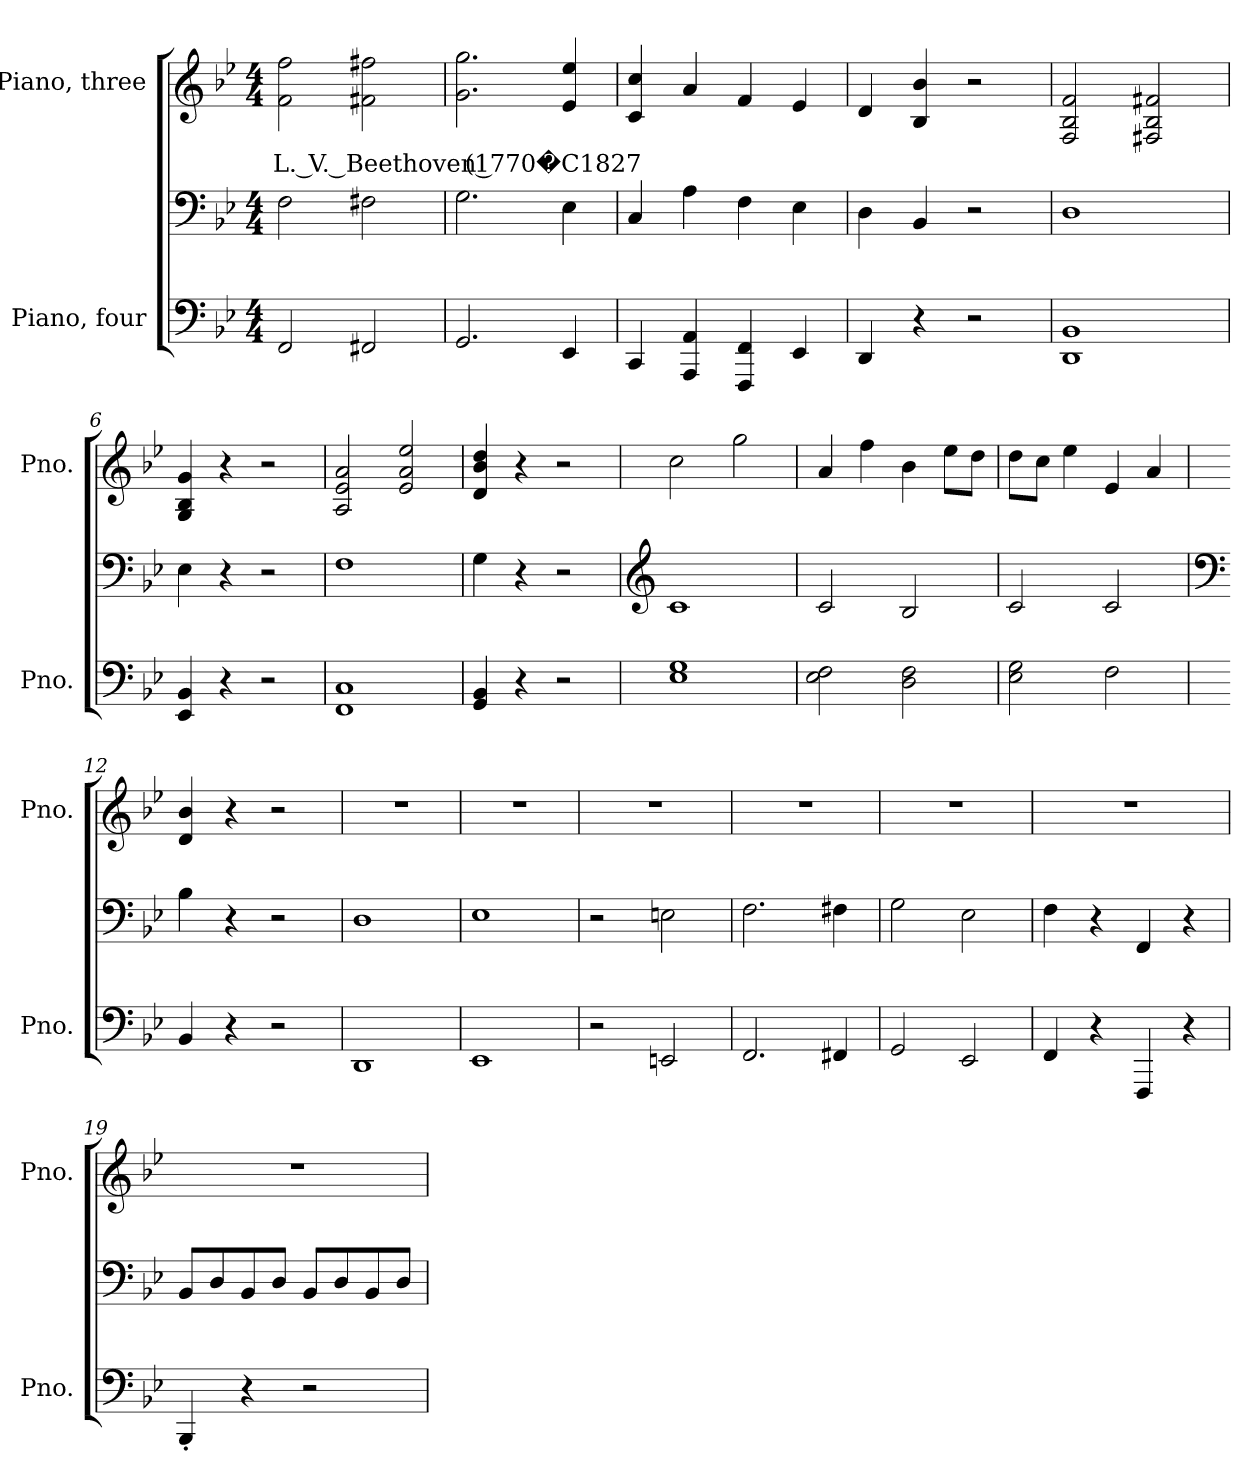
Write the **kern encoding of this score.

**kern	**kern	**kern	**text
*part2	*part2	*part1	*part1
*staff3	*staff2	*staff1	*staff1
*I"Piano, four	*	*I"Piano, three	*
*I'Pno.	*	*I'Pno.	*
*clefF4	*clefF4	*clefG2	*
*k[b-e-]	*k[b-e-]	*k[b-e-]	*
*M4/4	*M4/4	*M4/4	*
*MM146	*MM146	*MM146	*
=1	=1	=1	=1
!	!	!	!LO:LY:b
2FF/	2F\	2f\ 2ff\	L. V. Beethoven (1770�C1827
2FF#X/	2F#X\	2f#X\ 2ff#X\	.
=2	=2	=2	=2
2.GG/	2.G\	2.g\ 2.gg\	.
4EE-/	4E-\	4e-/ 4ee-/	.
=3	=3	=3	=3
4CC/	4C/	4c/ 4cc/	.
4AAA/ 4AA/	4A\	4a/	.
4FFF/ 4FF/	4F\	4f/	.
4EE-/	4E-\	4e-/	.
=4	=4	=4	=4
4DD/	4D\	4d/	.
4r	4BB-/	4B-/ 4b-/	.
2r	2r	2r	.
=5	=5	=5	=5
1DD 1BB-	1D	2F/ 2B-/ 2f/	.
.	.	2F#X/ 2B-/ 2f#X/	.
!!LO:LB:g=z
=6	=6	=6	=6
4EE-/ 4BB-/	4E-\	4G/ 4B-/ 4g/	.
4r	4r	4r	.
2r	2r	2r	.
=7	=7	=7	=7
1FF 1C	1F	2A/ 2e-/ 2a/	.
.	.	2e-/ 2a/ 2ee-/	.
=8	=8	=8	=8
4GG/ 4BB-/	4G\	4d/ 4b-/ 4dd/	.
4r	4r	4r	.
2r	2r	2r	.
=9	=9	=9	=9
*	*clefG2	*	*
1E- 1G	1c	2cc\	.
.	.	2gg\	.
=10	=10	=10	=10
2E-\ 2F\	2c/	4a/	.
.	.	4ff\	.
2D\ 2F\	2B-/	4b-\	.
.	.	8ee-\L	.
.	.	8dd\J	.
=11	=11	=11	=11
2E-\ 2G\	2c/	8dd\L	.
.	.	8cc\J	.
.	.	4ee-\	.
2F\	2c/	4e-/	.
.	.	4a/	.
=12	=12	=12	=12
*	*clefF4	*	*
4BB-/	4B-\	4d/ 4b-/	.
4r	4r	4r	.
2r	2r	2r	.
=13	=13	=13	=13
1DD	1D	1r	.
=14	=14	=14	=14
1EE-	1E-	1r	.
!!LO:LB:g=z
=15	=15	=15	=15
2r	2r	1r	.
2EEn/	2En\	.	.
=16	=16	=16	=16
2.FF/	2.F\	1r	.
4FF#X/	4F#X\	.	.
=17	=17	=17	=17
2GG/	2G\	1r	.
2EE-/	2E-\	.	.
=18	=18	=18	=18
4FF/	4F\	1r	.
4r	4r	.	.
4FFF/	4FF/	.	.
4r	4r	.	.
=19	=19	=19	=19
4BBB-'/	8BB-/L	1r	.
.	8D/	.	.
4r	8BB-/	.	.
.	8D/J	.	.
2r	8BB-/L	.	.
.	8D/	.	.
.	8BB-/	.	.
.	8D/J	.	.
=	=	=	=
*-	*-	*-	*-
